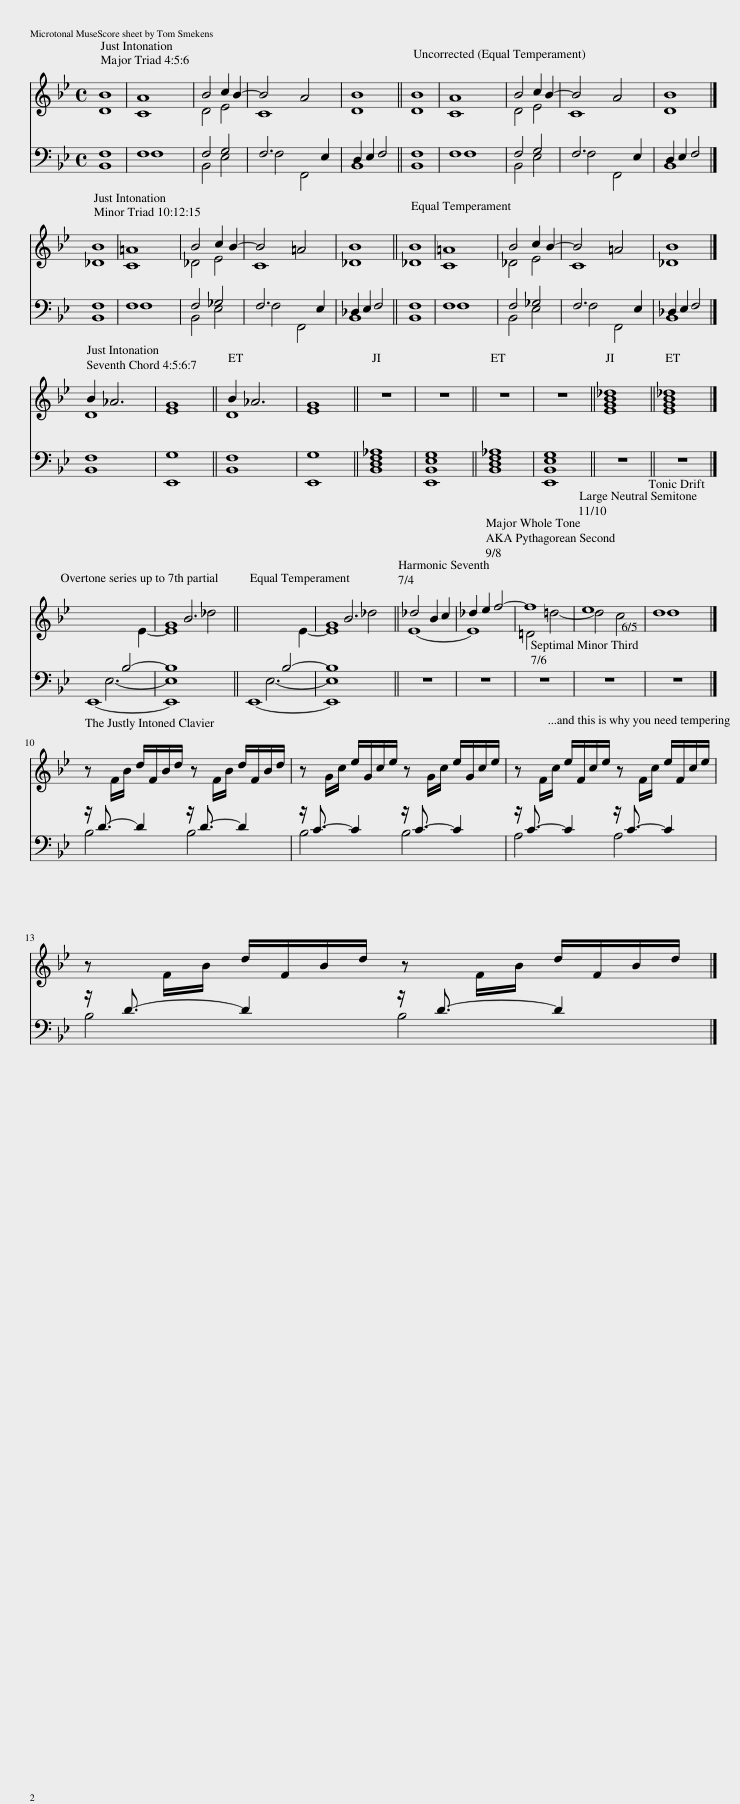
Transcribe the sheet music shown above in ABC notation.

X:1
%%score ( 1 2 3 4 ) ( 5 6 7 )
L:1/8
M:4/4
I:linebreak $
K:Bb
V:1 treble
V:2 treble
V:3 treble
V:4 treble
V:5 bass
V:6 bass
V:7 bass
V:1
 B8 | A8 | B4 c2 B2- | B4 A4 | B8 || %5
 B8 | A8 | B4 c2 B2- | B4 A4 | B8 |]$ %10
 B8 | =A8 | B4 c2 B2- | B4 =A4 | B8 || %15
 B8 | =A8 | B4 c2 B2- | B4 =A4 | B8 |]$ %20
 B2 _A6 | G8 || B2 _A6 | [EG]8 || z8 | %25
 z8 || z8 | z8 || [EGB_d]8 || [EGB_d]8 |]$ %30
 x6 E2- | E8 || x6 E2- | E8 || _d4 B2 c2 | %35
 _d2 e2 f4- | f8 | e8 | d8 |]$[Q:1/4=70] z F/B/ d/F/B/d/ z F/B/ d/F/B/d/ | %40
 z G/c/ e/G/c/e/ z G/c/ e/G/c/e/ | z F/c/ e/F/c/e/ z F/c/ e/F/c/e/ |$ z F/B/ d/F/B/d/ z F/B/ d/F/B/d/ |] %43
V:2
 D8 | C8 | D4 E4 | C8 | D8 || %5
 D8 | C8 | D4 E4 | C8 | D8 |]$ %10
 _D8 | C8 | _D4 E4 | C8 | _D8 || %15
 _D8 | C8 | _D4 E4 | C8 | _D8 |]$ %20
 D8 | E8 || D8 | x8 || x8 | %25
 x8 || x8 | x8 || x8 || x8 |]$ %30
 x8 | G8 || x8 | G8 || E8- | %35
 E8 | =D4 =d4- | d4 c4 | d8 |]$ x8 | %40
 x8 | x8 |$ x8 |] %43
V:3
 x8 | x8 | x8 | x8 | x8 || %5
 x8 | x8 | x8 | x8 | x8 |]$ %10
 x8 | x8 | x8 | x8 | x8 || %15
 x8 | x8 | x8 | x8 | x8 |]$ %20
 x8 | x8 || x8 | x8 || x8 | %25
 x8 || x8 | x8 || x8 || x8 |]$ %30
 x8 | x2 B6 || x8 | x2 B6 || x8 | %35
 x8 | x8 | x8 | x8 |]$ x8 | %40
 x8 | x8 |$ x8 |] %43
V:4
 x8 | x8 | x8 | x8 | x8 || %5
 x8 | x8 | x8 | x8 | x8 |]$ %10
 x8 | x8 | x8 | x8 | x8 || %15
 x8 | x8 | x8 | x8 | x8 |]$ %20
 x8 | x8 || x8 | x8 || x8 | %25
 x8 || x8 | x8 || x8 || x8 |]$ %30
 x8 | x4 _d4 || x8 | x4 _d4 || x8 | %35
 x8 | x8 | x8 | x8 |]$ x8 | %40
 x8 | x8 |$ x8 |] %43
V:5
 F,8 | F,8 | F,4 G,4 | F,6 E,2 | D,2 E,2 F,4 || %5
 F,8 | F,8 | F,4 G,4 | F,6 E,2 | D,2 E,2 F,4 |]$ %10
 F,8 | F,8 | F,4 _G,4 | F,6 E,2 | _D,2 E,2 F,4 || %15
 F,8 | F,8 | F,4 _G,4 | F,6 E,2 | _D,2 E,2 F,4 |]$ %20
 F,8 | G,8 || [B,,F,]8 | [E,,G,]8 || [B,,D,F,_A,]8 | %25
 [E,,B,,E,G,]8 || [B,,D,F,_A,]8 | [E,,B,,E,G,]8 || z8 || z8 |]$ %30
 E,,8- | E,,8 || E,,8- | E,,8 || z8 | %35
 z8 | z8 | z8 | z8 |]$ z/ D3/2- D2 z/ D3/2- D2 | %40
 z/ C3/2- C2 z/ C3/2- C2 | z/ C3/2- C2 z/ C3/2- C2 |$ z/ D3/2- D2 z/ D3/2- D2 |] %43
V:6
 B,,8 | F,8 | B,,4 E,4 | F,4 F,,4 | B,,8 || %5
 B,,8 | F,8 | B,,4 E,4 | F,4 F,,4 | B,,8 |]$ %10
 B,,8 | F,8 | B,,4 E,4 | F,4 F,,4 | B,,8 || %15
 B,,8 | F,8 | B,,4 E,4 | F,4 F,,4 | B,,8 |]$ %20
 B,,8 | E,,8 || x8 | x8 || x8 | %25
 x8 || x8 | x8 || x8 || x8 |]$ %30
 x2 E,6- | E,8 || x2 E,6- | E,8 || x8 | %35
 x8 | x8 | x8 | x8 |]$ B,4 B,4 | %40
 B,4 B,4 | A,4 A,4 |$ B,4 B,4 |] %43
V:7
 x8 | x8 | x8 | x8 | x8 || %5
 x8 | x8 | x8 | x8 | x8 |]$ %10
 x8 | x8 | x8 | x8 | x8 || %15
 x8 | x8 | x8 | x8 | x8 |]$ %20
 x8 | x8 || x8 | x8 || x8 | %25
 x8 || x8 | x8 || x8 || x8 |]$ %30
 x4 B,4- | B,8 || x4 B,4- | B,8 || x8 | %35
 x8 | x8 | x8 | x8 |]$ x8 | %40
 x8 | x8 |$ x8 |] %43
